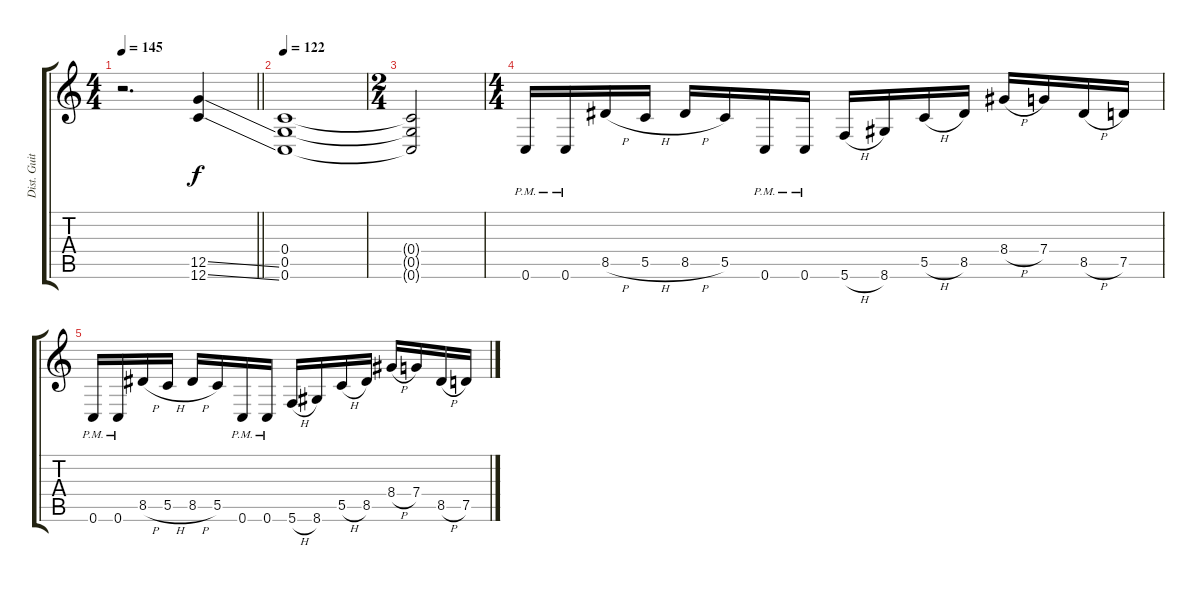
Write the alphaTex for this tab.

\track ("Dist. Guitar II" "Dist. Guit") {instrument distortionguitar}
\staff {score tabs}
\tuning (D4 A3 F3 C3 G2 C2) {hide}
\ts (4 4)
\tempo 145
\clef g2
\barLineRight lightlight
\ks c
r.2{d dy f} (12.5{ss} 12.6{ss}).4 |
\section ("" "")
\tempo 122
(0.4 0.5 0.6).1 |
\ts (2 4)
(0.4{t} 0.5{t} 0.6{t}).2 |
\ts (4 4)
0.6{pm}.16 0.6{pm}.16 8.5{h}.16 5.5{h}.16 8.5{h}.16 5.5.16 0.6{pm}.16 0.6{pm}.16 5.6{h}.16 8.6.16 5.5{h}.16 8.5.16 8.4{h}.16 7.4.16 8.5{h}.16 7.5.16 |
0.6{pm}.16 0.6{pm}.16 8.5{h}.16 5.5{h}.16 8.5{h}.16 5.5.16 0.6{pm}.16 0.6{pm}.16 5.6{h}.16 8.6.16 5.5{h}.16 8.5.16 8.4{h}.16 7.4.16 8.5{h}.16 7.5.16
